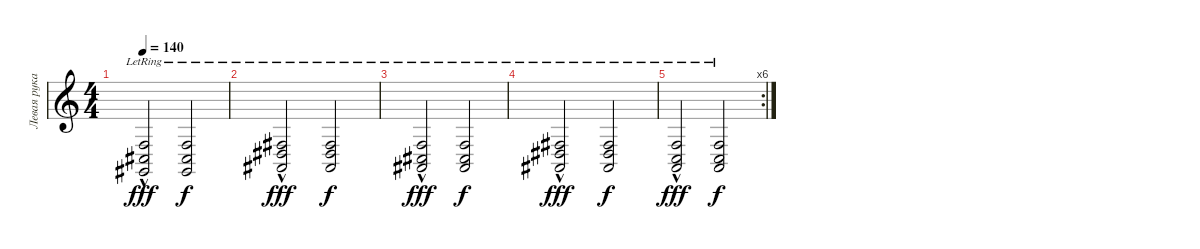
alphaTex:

\track ("Левая рука" "Левая рука") {instrument acousticgrandpiano}
\staff {score}
\tuning (E4 B3 G3 D3 A2 E2) {hide}
\ts (4 4)
\tempo 140
\clef g2
\ks c
(3.4{hac lr} 4.5{hac lr} 4.6{hac lr}).2{dy fff} (3.4{lr} 4.5{lr} 4.6{lr}).2{dy f} |
(4.4{hac lr} 6.5{hac lr} 6.6{hac lr}).2{dy fff} (4.4{lr} 6.5{lr} 6.6{lr}).2{dy f} |
(3.4{hac lr} 4.5{hac lr} 6.6{hac lr}).2{dy fff} (3.4{lr} 4.5{lr} 6.6{lr}).2{dy f} |
(4.4{hac lr} 6.5{hac lr} 6.6{hac lr}).2{dy fff} (4.4{lr} 6.5{lr} 6.6{lr}).2{dy f} |
\rc 6
(3.4{hac lr} 3.5{hac lr} 5.6{hac lr}).2{dy fff} (3.4{lr} 3.5{lr} 5.6{lr}).2{dy f}
